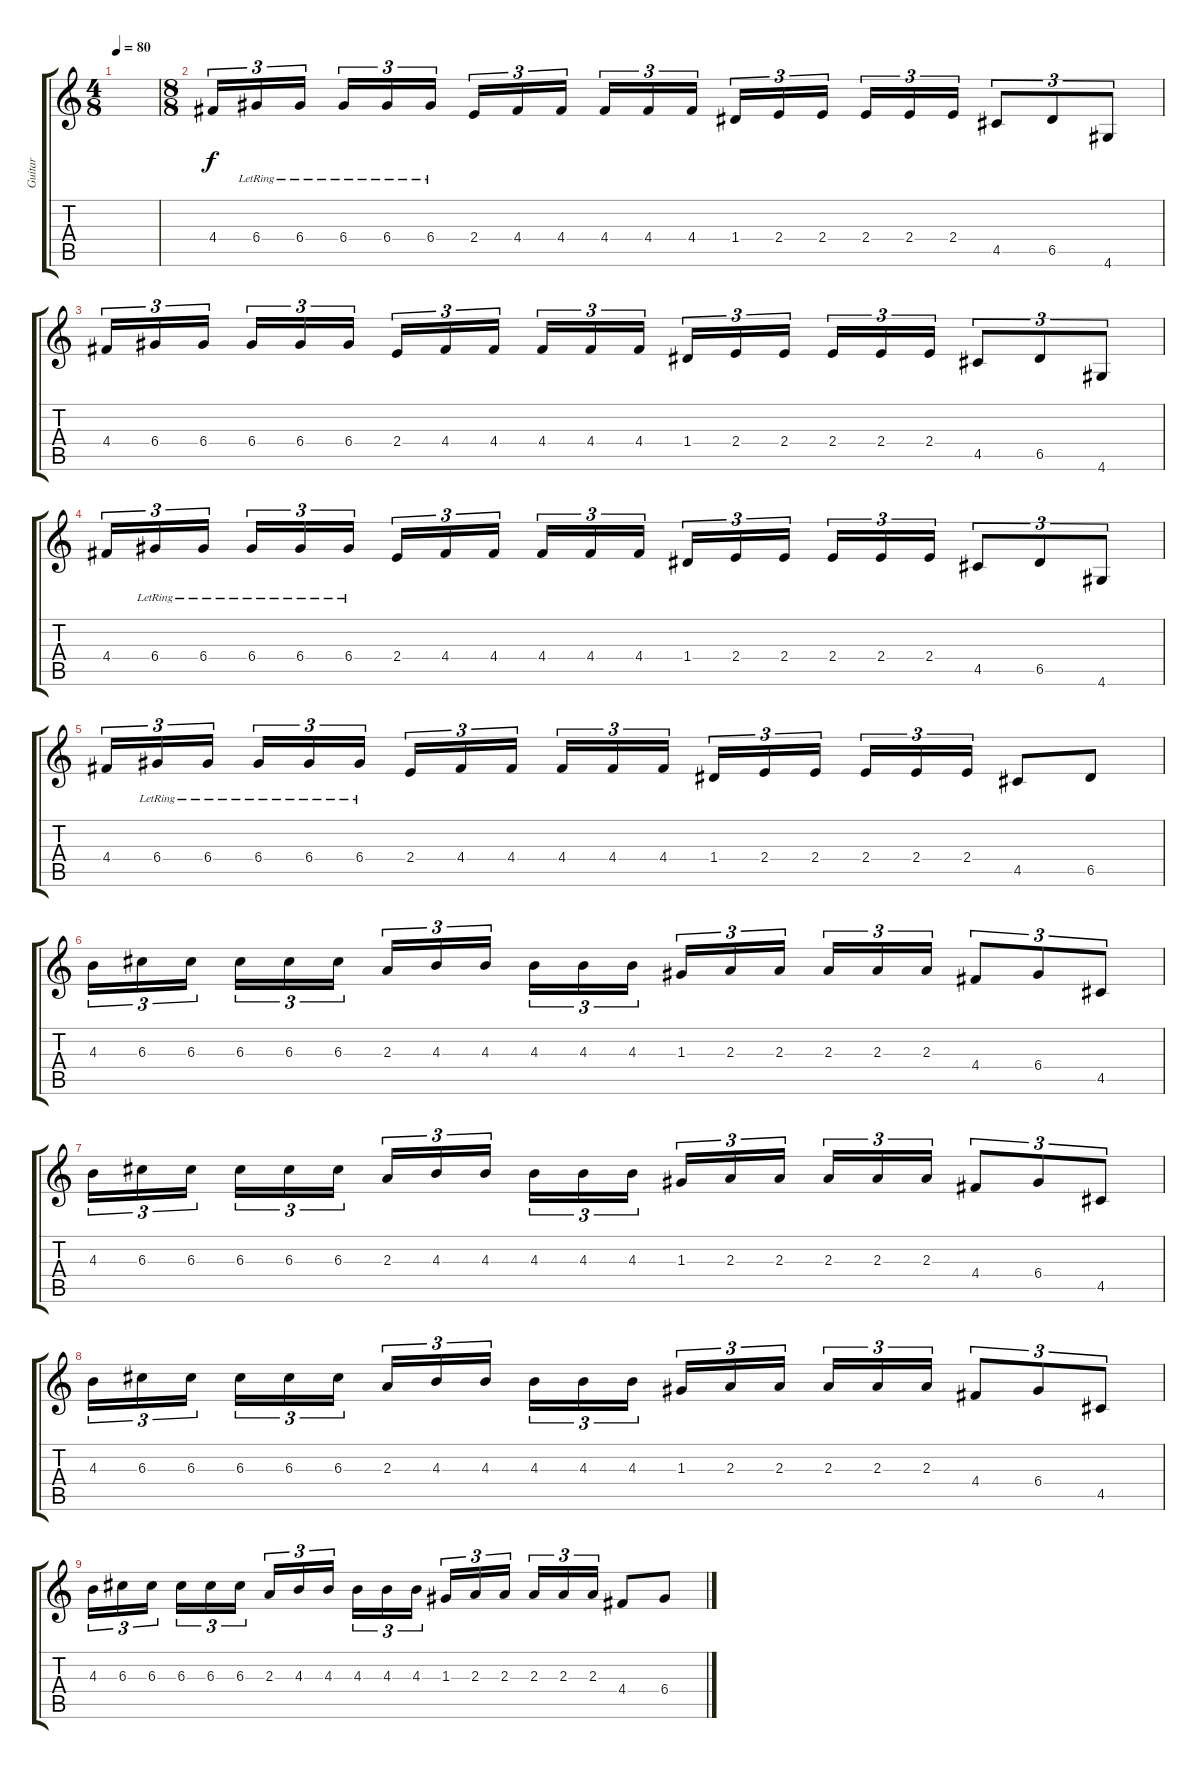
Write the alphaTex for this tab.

\track ("Guitar" "Guitar") {instrument distortionguitar}
\staff {score tabs}
\tuning (E4 B3 G3 D3 A2 E2) {hide}
\ts (4 8)
\tempo 80
\clef g2
\ks c
|
\ts (8 8)
4.4.16{tu (3 2)} 6.4{lr}.16{tu (3 2)} 6.4{lr}.16{tu (3 2)} 6.4{lr}.16{tu (3 2)} 6.4{lr}.16{tu (3 2)} 6.4{lr}.16{tu (3 2)} 2.4.16{tu (3 2)} 4.4.16{tu (3 2)} 4.4.16{tu (3 2)} 4.4.16{tu (3 2)} 4.4.16{tu (3 2)} 4.4.16{tu (3 2)} 1.4.16{tu (3 2)} 2.4.16{tu (3 2)} 2.4.16{tu (3 2)} 2.4.16{tu (3 2)} 2.4.16{tu (3 2)} 2.4.16{tu (3 2)} 4.5.8{tu (3 2)} 6.5.8{tu (3 2)} 4.6.8{tu (3 2)} |
4.4.16{tu (3 2)} 6.4.16{tu (3 2)} 6.4.16{tu (3 2)} 6.4.16{tu (3 2)} 6.4.16{tu (3 2)} 6.4.16{tu (3 2)} 2.4.16{tu (3 2)} 4.4.16{tu (3 2)} 4.4.16{tu (3 2)} 4.4.16{tu (3 2)} 4.4.16{tu (3 2)} 4.4.16{tu (3 2)} 1.4.16{tu (3 2)} 2.4.16{tu (3 2)} 2.4.16{tu (3 2)} 2.4.16{tu (3 2)} 2.4.16{tu (3 2)} 2.4.16{tu (3 2)} 4.5.8{tu (3 2)} 6.5.8{tu (3 2)} 4.6.8{tu (3 2)} |
4.4.16{tu (3 2)} 6.4{lr}.16{tu (3 2)} 6.4{lr}.16{tu (3 2)} 6.4{lr}.16{tu (3 2)} 6.4{lr}.16{tu (3 2)} 6.4{lr}.16{tu (3 2)} 2.4.16{tu (3 2)} 4.4.16{tu (3 2)} 4.4.16{tu (3 2)} 4.4.16{tu (3 2)} 4.4.16{tu (3 2)} 4.4.16{tu (3 2)} 1.4.16{tu (3 2)} 2.4.16{tu (3 2)} 2.4.16{tu (3 2)} 2.4.16{tu (3 2)} 2.4.16{tu (3 2)} 2.4.16{tu (3 2)} 4.5.8{tu (3 2)} 6.5.8{tu (3 2)} 4.6.8{tu (3 2)} |
4.4.16{tu (3 2)} 6.4{lr}.16{tu (3 2)} 6.4{lr}.16{tu (3 2)} 6.4{lr}.16{tu (3 2)} 6.4{lr}.16{tu (3 2)} 6.4{lr}.16{tu (3 2)} 2.4.16{tu (3 2)} 4.4.16{tu (3 2)} 4.4.16{tu (3 2)} 4.4.16{tu (3 2)} 4.4.16{tu (3 2)} 4.4.16{tu (3 2)} 1.4.16{tu (3 2)} 2.4.16{tu (3 2)} 2.4.16{tu (3 2)} 2.4.16{tu (3 2)} 2.4.16{tu (3 2)} 2.4.16{tu (3 2)} 4.5.8 6.5.8 |
4.3.16{tu (3 2)} 6.3.16{tu (3 2)} 6.3.16{tu (3 2)} 6.3.16{tu (3 2)} 6.3.16{tu (3 2)} 6.3.16{tu (3 2)} 2.3.16{tu (3 2)} 4.3.16{tu (3 2)} 4.3.16{tu (3 2)} 4.3.16{tu (3 2)} 4.3.16{tu (3 2)} 4.3.16{tu (3 2)} 1.3.16{tu (3 2)} 2.3.16{tu (3 2)} 2.3.16{tu (3 2)} 2.3.16{tu (3 2)} 2.3.16{tu (3 2)} 2.3.16{tu (3 2)} 4.4.8{tu (3 2)} 6.4.8{tu (3 2)} 4.5.8{tu (3 2)} |
4.3.16{tu (3 2)} 6.3.16{tu (3 2)} 6.3.16{tu (3 2)} 6.3.16{tu (3 2)} 6.3.16{tu (3 2)} 6.3.16{tu (3 2)} 2.3.16{tu (3 2)} 4.3.16{tu (3 2)} 4.3.16{tu (3 2)} 4.3.16{tu (3 2)} 4.3.16{tu (3 2)} 4.3.16{tu (3 2)} 1.3.16{tu (3 2)} 2.3.16{tu (3 2)} 2.3.16{tu (3 2)} 2.3.16{tu (3 2)} 2.3.16{tu (3 2)} 2.3.16{tu (3 2)} 4.4.8{tu (3 2)} 6.4.8{tu (3 2)} 4.5.8{tu (3 2)} |
4.3.16{tu (3 2)} 6.3.16{tu (3 2)} 6.3.16{tu (3 2)} 6.3.16{tu (3 2)} 6.3.16{tu (3 2)} 6.3.16{tu (3 2)} 2.3.16{tu (3 2)} 4.3.16{tu (3 2)} 4.3.16{tu (3 2)} 4.3.16{tu (3 2)} 4.3.16{tu (3 2)} 4.3.16{tu (3 2)} 1.3.16{tu (3 2)} 2.3.16{tu (3 2)} 2.3.16{tu (3 2)} 2.3.16{tu (3 2)} 2.3.16{tu (3 2)} 2.3.16{tu (3 2)} 4.4.8{tu (3 2)} 6.4.8{tu (3 2)} 4.5.8{tu (3 2)} |
4.3.16{tu (3 2)} 6.3.16{tu (3 2)} 6.3.16{tu (3 2)} 6.3.16{tu (3 2)} 6.3.16{tu (3 2)} 6.3.16{tu (3 2)} 2.3.16{tu (3 2)} 4.3.16{tu (3 2)} 4.3.16{tu (3 2)} 4.3.16{tu (3 2)} 4.3.16{tu (3 2)} 4.3.16{tu (3 2)} 1.3.16{tu (3 2)} 2.3.16{tu (3 2)} 2.3.16{tu (3 2)} 2.3.16{tu (3 2)} 2.3.16{tu (3 2)} 2.3.16{tu (3 2)} 4.4.8 6.4.8
